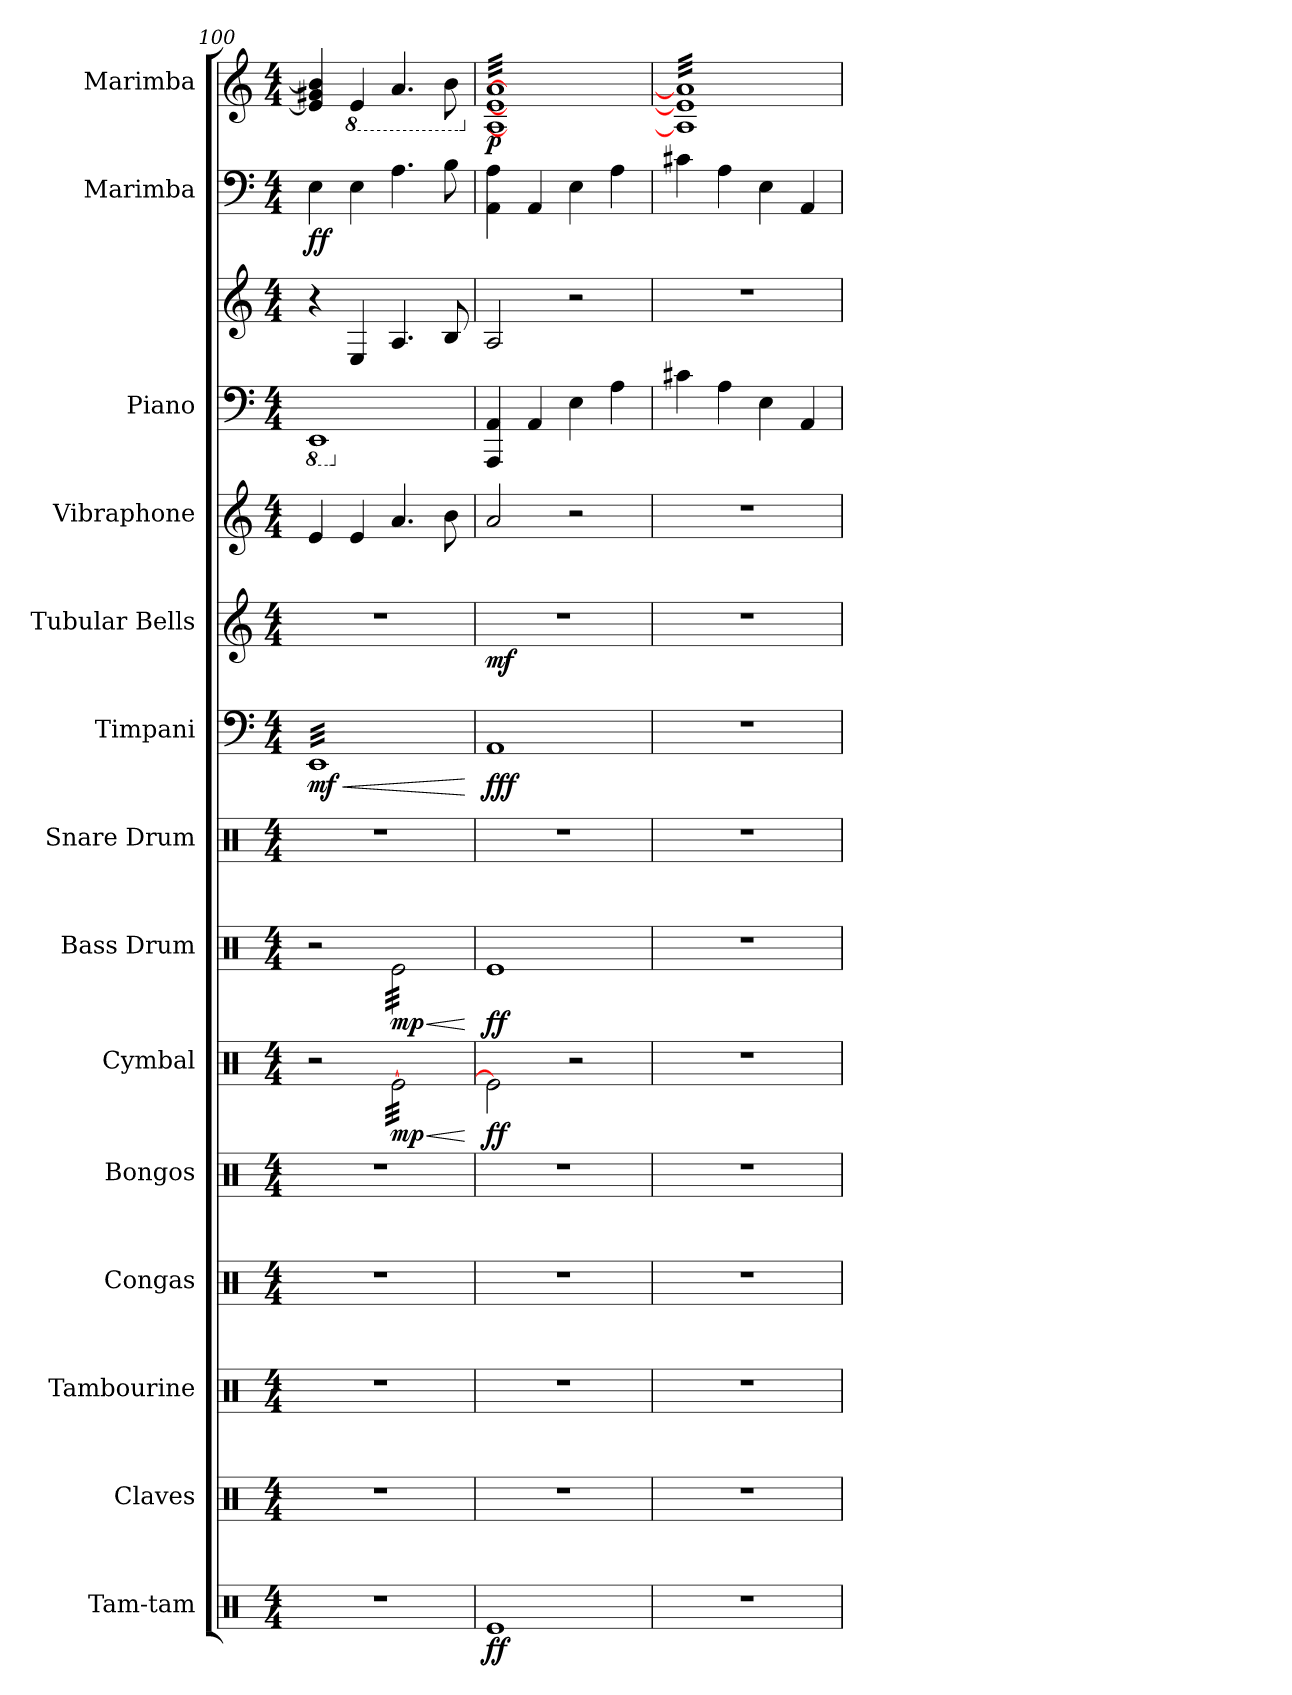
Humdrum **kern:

**kern	**dynam	**kern	**kern	**kern	**kern	**kern	**dynam	**kern	**dynam	**kern	**kern	**dynam	**kern	**dynam	**kern	**kern	**kern	**dynam	**kern	**dynam	**kern	**dynam
*part14	*part14	*part13	*part12	*part11	*part10	*part9	*part9	*part8	*part8	*part7	*part6	*part6	*part5	*part5	*part4	*part3	*part3	*part3	*part2	*part2	*part1	*part1
*staff15	*staff15	*staff14	*staff13	*staff12	*staff11	*staff10	*staff10	*staff9	*staff9	*staff8	*staff7	*staff7	*staff6	*staff6	*staff5	*staff4	*staff3	*staff3/4	*staff2	*staff2	*staff1	*staff1
*I"Tam-tam	*	*I"Claves	*I"Tambourine	*I"Congas	*I"Bongos	*I"Cymbal	*	*I"Bass Drum	*	*I"Snare Drum	*I"Timpani	*	*I"Tubular Bells	*	*I"Vibraphone	*I"Piano	*	*	*I"Marimba	*	*I"Marimba	*
*I'Tam-tam	*	*I'Clv.	*I'Tamb.	*I'Co.	*I'Bo.	*I'Cym.	*	*I'B. Dr.	*	*I'Sn. Dr.	*I'Timp.	*	*I'Tu. Be.	*	*I'Vib.	*I'Pno.	*	*	*I'Mrm.	*	*I'Mrm.	*
*clefX	*	*clefX	*clefX	*clefX	*clefX	*clefX	*	*clefX	*	*clefX	*clefF4	*	*clefG2	*	*clefG2	*clefF4	*clefG2	*	*clefF4	*	*clefG2	*
*k[]	*	*k[]	*k[]	*k[]	*k[]	*k[]	*	*k[]	*	*k[]	*k[]	*	*k[]	*	*k[]	*k[]	*k[]	*	*k[]	*	*k[]	*
*M4/4	*	*M4/4	*M4/4	*M4/4	*M4/4	*M4/4	*	*M4/4	*	*M4/4	*M4/4	*	*M4/4	*	*M4/4	*M4/4	*M4/4	*	*M4/4	*	*M4/4	*
=100	=100	=100	=100	=100	=100	=100	=100	=100	=100	=100	=100	=100	=100	=100	=100	=100	=100	=100	=100	=100	=100	=100
!	!	!	!	!	!	!	!	!	!	!	!	!LO:HP:b	!	!	!	!	!	!	!	!	!	!
*	*	*	*	*	*	*	*	*	*	*	*	*	*	*	*	*8ba	*	*	*	*	*	*
!	!	!	!	!	!	!	!	!	!	!	!	!LO:DY:n=1:b	!	!	!	!	!	!LO:DY:b	!	!LO:DY:b	!	!
*	*	*	*	*	*	*	*	*	*	*	*tremolo	*	*	*	*	*	*	*	*	*	*	*
1r	.	1r	1r	1r	1r	2r	.	2r	.	1r	32EELLL	< mf	1r	.	4e/	1EEE	4r	other-dynamics	4E\	ff	4e/] 4g#X/ 4b/]	.
.	.	.	.	.	.	.	.	.	.	.	32EE	.	.	.	.	.	.	.	.	.	.	.
.	.	.	.	.	.	.	.	.	.	.	32EE	.	.	.	.	.	.	.	.	.	.	.
.	.	.	.	.	.	.	.	.	.	.	32EE	.	.	.	.	.	.	.	.	.	.	.
.	.	.	.	.	.	.	.	.	.	.	32EE	.	.	.	.	.	.	.	.	.	.	.
.	.	.	.	.	.	.	.	.	.	.	32EE	.	.	.	.	.	.	.	.	.	.	.
.	.	.	.	.	.	.	.	.	.	.	32EE	.	.	.	.	.	.	.	.	.	.	.
.	.	.	.	.	.	.	.	.	.	.	32EE	.	.	.	.	.	.	.	.	.	.	.
*	*	*	*	*	*	*	*	*	*	*	*	*	*	*	*	*	*	*	*	*	*8ba	*
.	.	.	.	.	.	.	.	.	.	.	32EE	.	.	.	4e/	.	4E/	.	4E\	.	4E/	.
.	.	.	.	.	.	.	.	.	.	.	32EE	.	.	.	.	.	.	.	.	.	.	.
.	.	.	.	.	.	.	.	.	.	.	32EE	.	.	.	.	.	.	.	.	.	.	.
.	.	.	.	.	.	.	.	.	.	.	32EE	.	.	.	.	.	.	.	.	.	.	.
.	.	.	.	.	.	.	.	.	.	.	32EE	.	.	.	.	.	.	.	.	.	.	.
.	.	.	.	.	.	.	.	.	.	.	32EE	.	.	.	.	.	.	.	.	.	.	.
.	.	.	.	.	.	.	.	.	.	.	32EE	.	.	.	.	.	.	.	.	.	.	.
.	.	.	.	.	.	.	.	.	.	.	32EE	.	.	.	.	.	.	.	.	.	.	.
!	!	!	!	!	!	!	!LO:HP:b	!	!LO:HP:b	!	!	!	!	!	!	!	!	!	!	!	!	!
!	!	!	!	!	!	!	!LO:DY:n=1:b	!	!LO:DY:n=1:b	!	!	!	!	!	!	!	!	!	!	!	!	!
*	*	*	*	*	*	*tremolo	*	*	*	*	*	*	*	*	*	*	*	*	*	*	*	*
*	*	*	*	*	*	*	*	*tremolo	*	*	*	*	*	*	*	*	*	*	*	*	*	*
.	.	.	.	.	.	[32Re\LLL	< mp	32Re\LLL	< mp	.	32EE	.	.	.	4.a/	.	4.A/	.	4.A\	.	4.A/	.
.	.	.	.	.	.	32Re\	.	32Re\	.	.	32EE	.	.	.	.	.	.	.	.	.	.	.
.	.	.	.	.	.	32Re\	.	32Re\	.	.	32EE	.	.	.	.	.	.	.	.	.	.	.
.	.	.	.	.	.	32Re\	.	32Re\	.	.	32EE	.	.	.	.	.	.	.	.	.	.	.
.	.	.	.	.	.	32Re\	.	32Re\	.	.	32EE	.	.	.	.	.	.	.	.	.	.	.
.	.	.	.	.	.	32Re\	.	32Re\	.	.	32EE	.	.	.	.	.	.	.	.	.	.	.
.	.	.	.	.	.	32Re\	.	32Re\	.	.	32EE	.	.	.	.	.	.	.	.	.	.	.
.	.	.	.	.	.	32Re\	.	32Re\	.	.	32EE	.	.	.	.	.	.	.	.	.	.	.
.	.	.	.	.	.	32Re\	.	32Re\	.	.	32EE	.	.	.	.	.	.	.	.	.	.	.
.	.	.	.	.	.	32Re\	.	32Re\	.	.	32EE	.	.	.	.	.	.	.	.	.	.	.
.	.	.	.	.	.	32Re\	.	32Re\	.	.	32EE	.	.	.	.	.	.	.	.	.	.	.
.	.	.	.	.	.	32Re\	.	32Re\	.	.	32EE	.	.	.	.	.	.	.	.	.	.	.
.	.	.	.	.	.	32Re\	.	32Re\	.	.	32EE	.	.	.	8b\	.	8B/	.	8B\	.	8B\	.
.	.	.	.	.	.	32Re\	.	32Re\	.	.	32EE	.	.	.	.	.	.	.	.	.	.	.
.	.	.	.	.	.	32Re\	.	32Re\	.	.	32EE	.	.	.	.	.	.	.	.	.	.	.
.	.	.	.	.	.	32Re\JJJ	.	32Re\JJJ	.	.	32EEJJJ	.	.	.	.	.	.	.	.	.	.	.
*	*	*	*	*	*	*	*	*	*	*	*Xtremolo	*	*	*	*	*	*	*	*	*	*	*
*	*	*	*	*	*	*	*	*Xtremolo	*	*	*	*	*	*	*	*	*	*	*	*	*	*
*	*	*	*	*	*	*Xtremolo	*	*	*	*	*	*	*	*	*	*	*	*	*	*	*	*
.	.	.	.	.	.	.	[	.	[	.	.	[	.	.	.	.	.	.	.	.	.	.
=101	=101	=101	=101	=101	=101	=101	=101	=101	=101	=101	=101	=101	=101	=101	=101	=101	=101	=101	=101	=101	=101	=101
*	*	*	*	*	*	*	*	*	*	*	*	*	*	*	*	*X8ba	*	*	*	*	*	*
*	*	*	*	*	*	*	*	*	*	*	*	*	*	*	*	*	*	*	*	*	*X8ba	*
*	*	*	*	*	*	*	*	*	*	*	*	*	*	*	*	*	*	*	*	*	*MM110	*
!	!LO:DY:b	!	!	!	!	!	!LO:DY:b	!	!LO:DY:b	!	!	!LO:DY:b	!	!LO:DY:b	!	!	!	!	!	!	!	!LO:DY:b
*	*	*	*	*	*	*	*	*	*	*	*	*	*	*	*	*	*	*	*	*	*tremolo	*
1Re	ff	1r	1r	1r	1r	2Re\]	ff	1Re	ff	1r	1AA	fff	1r	mf	2a/	4AAA/ 4AA/	2A/	.	4AA\ 4A\	.	[32A [32e [32aLLL	p
.	.	.	.	.	.	.	.	.	.	.	.	.	.	.	.	.	.	.	.	.	32A 32e 32a	.
.	.	.	.	.	.	.	.	.	.	.	.	.	.	.	.	.	.	.	.	.	32A 32e 32a	.
.	.	.	.	.	.	.	.	.	.	.	.	.	.	.	.	.	.	.	.	.	32A 32e 32a	.
.	.	.	.	.	.	.	.	.	.	.	.	.	.	.	.	.	.	.	.	.	32A 32e 32a	.
.	.	.	.	.	.	.	.	.	.	.	.	.	.	.	.	.	.	.	.	.	32A 32e 32a	.
.	.	.	.	.	.	.	.	.	.	.	.	.	.	.	.	.	.	.	.	.	32A 32e 32a	.
.	.	.	.	.	.	.	.	.	.	.	.	.	.	.	.	.	.	.	.	.	32A 32e 32a	.
.	.	.	.	.	.	.	.	.	.	.	.	.	.	.	.	4AA/	.	.	4AA/	.	32A 32e 32a	.
.	.	.	.	.	.	.	.	.	.	.	.	.	.	.	.	.	.	.	.	.	32A 32e 32a	.
.	.	.	.	.	.	.	.	.	.	.	.	.	.	.	.	.	.	.	.	.	32A 32e 32a	.
.	.	.	.	.	.	.	.	.	.	.	.	.	.	.	.	.	.	.	.	.	32A 32e 32a	.
.	.	.	.	.	.	.	.	.	.	.	.	.	.	.	.	.	.	.	.	.	32A 32e 32a	.
.	.	.	.	.	.	.	.	.	.	.	.	.	.	.	.	.	.	.	.	.	32A 32e 32a	.
.	.	.	.	.	.	.	.	.	.	.	.	.	.	.	.	.	.	.	.	.	32A 32e 32a	.
.	.	.	.	.	.	.	.	.	.	.	.	.	.	.	.	.	.	.	.	.	32A 32e 32a	.
.	.	.	.	.	.	2r	.	.	.	.	.	.	.	.	2r	4E\	2r	.	4E\	.	32A 32e 32a	.
.	.	.	.	.	.	.	.	.	.	.	.	.	.	.	.	.	.	.	.	.	32A 32e 32a	.
.	.	.	.	.	.	.	.	.	.	.	.	.	.	.	.	.	.	.	.	.	32A 32e 32a	.
.	.	.	.	.	.	.	.	.	.	.	.	.	.	.	.	.	.	.	.	.	32A 32e 32a	.
.	.	.	.	.	.	.	.	.	.	.	.	.	.	.	.	.	.	.	.	.	32A 32e 32a	.
.	.	.	.	.	.	.	.	.	.	.	.	.	.	.	.	.	.	.	.	.	32A 32e 32a	.
.	.	.	.	.	.	.	.	.	.	.	.	.	.	.	.	.	.	.	.	.	32A 32e 32a	.
.	.	.	.	.	.	.	.	.	.	.	.	.	.	.	.	.	.	.	.	.	32A 32e 32a	.
.	.	.	.	.	.	.	.	.	.	.	.	.	.	.	.	4A\	.	.	4A\	.	32A 32e 32a	.
.	.	.	.	.	.	.	.	.	.	.	.	.	.	.	.	.	.	.	.	.	32A 32e 32a	.
.	.	.	.	.	.	.	.	.	.	.	.	.	.	.	.	.	.	.	.	.	32A 32e 32a	.
.	.	.	.	.	.	.	.	.	.	.	.	.	.	.	.	.	.	.	.	.	32A 32e 32a	.
.	.	.	.	.	.	.	.	.	.	.	.	.	.	.	.	.	.	.	.	.	32A 32e 32a	.
.	.	.	.	.	.	.	.	.	.	.	.	.	.	.	.	.	.	.	.	.	32A 32e 32a	.
.	.	.	.	.	.	.	.	.	.	.	.	.	.	.	.	.	.	.	.	.	32A 32e 32a	.
.	.	.	.	.	.	.	.	.	.	.	.	.	.	.	.	.	.	.	.	.	32A 32e 32aJJJ	.
!!LO:PB:g=z
=102	=102	=102	=102	=102	=102	=102	=102	=102	=102	=102	=102	=102	=102	=102	=102	=102	=102	=102	=102	=102	=102	=102
1r	.	1r	1r	1r	1r	1r	.	1r	.	1r	1r	.	1r	.	1r	4c#X\	1r	.	4c#X\	.	32A] 32e] 32a]LLL	.
.	.	.	.	.	.	.	.	.	.	.	.	.	.	.	.	.	.	.	.	.	32A 32e 32a	.
.	.	.	.	.	.	.	.	.	.	.	.	.	.	.	.	.	.	.	.	.	32A 32e 32a	.
.	.	.	.	.	.	.	.	.	.	.	.	.	.	.	.	.	.	.	.	.	32A 32e 32a	.
.	.	.	.	.	.	.	.	.	.	.	.	.	.	.	.	.	.	.	.	.	32A 32e 32a	.
.	.	.	.	.	.	.	.	.	.	.	.	.	.	.	.	.	.	.	.	.	32A 32e 32a	.
.	.	.	.	.	.	.	.	.	.	.	.	.	.	.	.	.	.	.	.	.	32A 32e 32a	.
.	.	.	.	.	.	.	.	.	.	.	.	.	.	.	.	.	.	.	.	.	32A 32e 32a	.
.	.	.	.	.	.	.	.	.	.	.	.	.	.	.	.	4A\	.	.	4A\	.	32A 32e 32a	.
.	.	.	.	.	.	.	.	.	.	.	.	.	.	.	.	.	.	.	.	.	32A 32e 32a	.
.	.	.	.	.	.	.	.	.	.	.	.	.	.	.	.	.	.	.	.	.	32A 32e 32a	.
.	.	.	.	.	.	.	.	.	.	.	.	.	.	.	.	.	.	.	.	.	32A 32e 32a	.
.	.	.	.	.	.	.	.	.	.	.	.	.	.	.	.	.	.	.	.	.	32A 32e 32a	.
.	.	.	.	.	.	.	.	.	.	.	.	.	.	.	.	.	.	.	.	.	32A 32e 32a	.
.	.	.	.	.	.	.	.	.	.	.	.	.	.	.	.	.	.	.	.	.	32A 32e 32a	.
.	.	.	.	.	.	.	.	.	.	.	.	.	.	.	.	.	.	.	.	.	32A 32e 32a	.
.	.	.	.	.	.	.	.	.	.	.	.	.	.	.	.	4E\	.	.	4E\	.	32A 32e 32a	.
.	.	.	.	.	.	.	.	.	.	.	.	.	.	.	.	.	.	.	.	.	32A 32e 32a	.
.	.	.	.	.	.	.	.	.	.	.	.	.	.	.	.	.	.	.	.	.	32A 32e 32a	.
.	.	.	.	.	.	.	.	.	.	.	.	.	.	.	.	.	.	.	.	.	32A 32e 32a	.
.	.	.	.	.	.	.	.	.	.	.	.	.	.	.	.	.	.	.	.	.	32A 32e 32a	.
.	.	.	.	.	.	.	.	.	.	.	.	.	.	.	.	.	.	.	.	.	32A 32e 32a	.
.	.	.	.	.	.	.	.	.	.	.	.	.	.	.	.	.	.	.	.	.	32A 32e 32a	.
.	.	.	.	.	.	.	.	.	.	.	.	.	.	.	.	.	.	.	.	.	32A 32e 32a	.
.	.	.	.	.	.	.	.	.	.	.	.	.	.	.	.	4AA/	.	.	4AA/	.	32A 32e 32a	.
.	.	.	.	.	.	.	.	.	.	.	.	.	.	.	.	.	.	.	.	.	32A 32e 32a	.
.	.	.	.	.	.	.	.	.	.	.	.	.	.	.	.	.	.	.	.	.	32A 32e 32a	.
.	.	.	.	.	.	.	.	.	.	.	.	.	.	.	.	.	.	.	.	.	32A 32e 32a	.
.	.	.	.	.	.	.	.	.	.	.	.	.	.	.	.	.	.	.	.	.	32A 32e 32a	.
.	.	.	.	.	.	.	.	.	.	.	.	.	.	.	.	.	.	.	.	.	32A 32e 32a	.
.	.	.	.	.	.	.	.	.	.	.	.	.	.	.	.	.	.	.	.	.	32A 32e 32a	.
.	.	.	.	.	.	.	.	.	.	.	.	.	.	.	.	.	.	.	.	.	32A 32e 32aJJJ	.
*	*	*	*	*	*	*	*	*	*	*	*	*	*	*	*	*	*	*	*	*	*Xtremolo	*
=	=	=	=	=	=	=	=	=	=	=	=	=	=	=	=	=	=	=	=	=	=	=
*-	*-	*-	*-	*-	*-	*-	*-	*-	*-	*-	*-	*-	*-	*-	*-	*-	*-	*-	*-	*-	*-	*-
